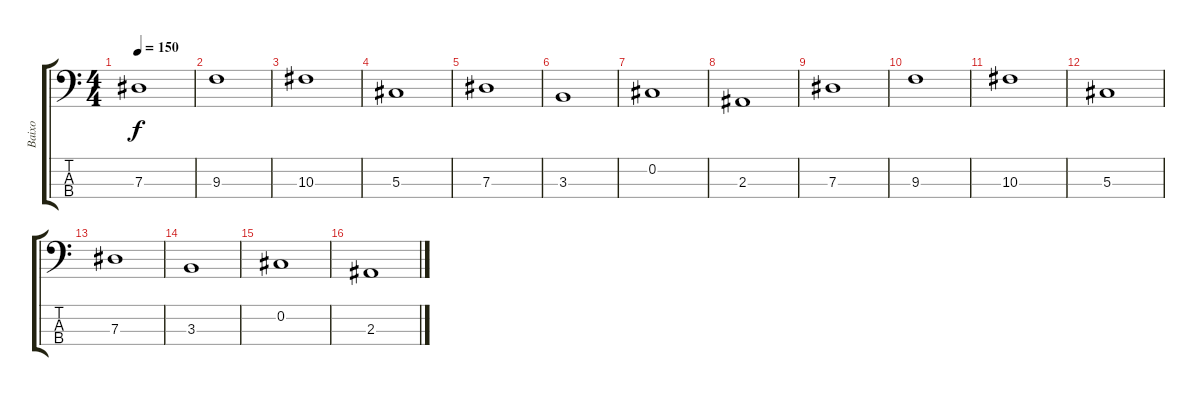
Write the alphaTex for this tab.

\track ("Baixo" "Baixo") {instrument electricbassfinger}
\staff {score tabs}
\tuning (Gb2 Db2 Ab1 Eb1) {hide}
\ts (4 4)
\tempo 150
\clef f4
\ks c
7.3.1{dy f instrument electricbassfinger} |
9.3.1 |
10.3.1 |
5.3.1 |
7.3.1 |
3.3.1 |
0.2.1 |
2.3.1 |
7.3.1 |
9.3.1 |
10.3.1 |
5.3.1 |
7.3.1 |
3.3.1 |
0.2.1 |
2.3.1
